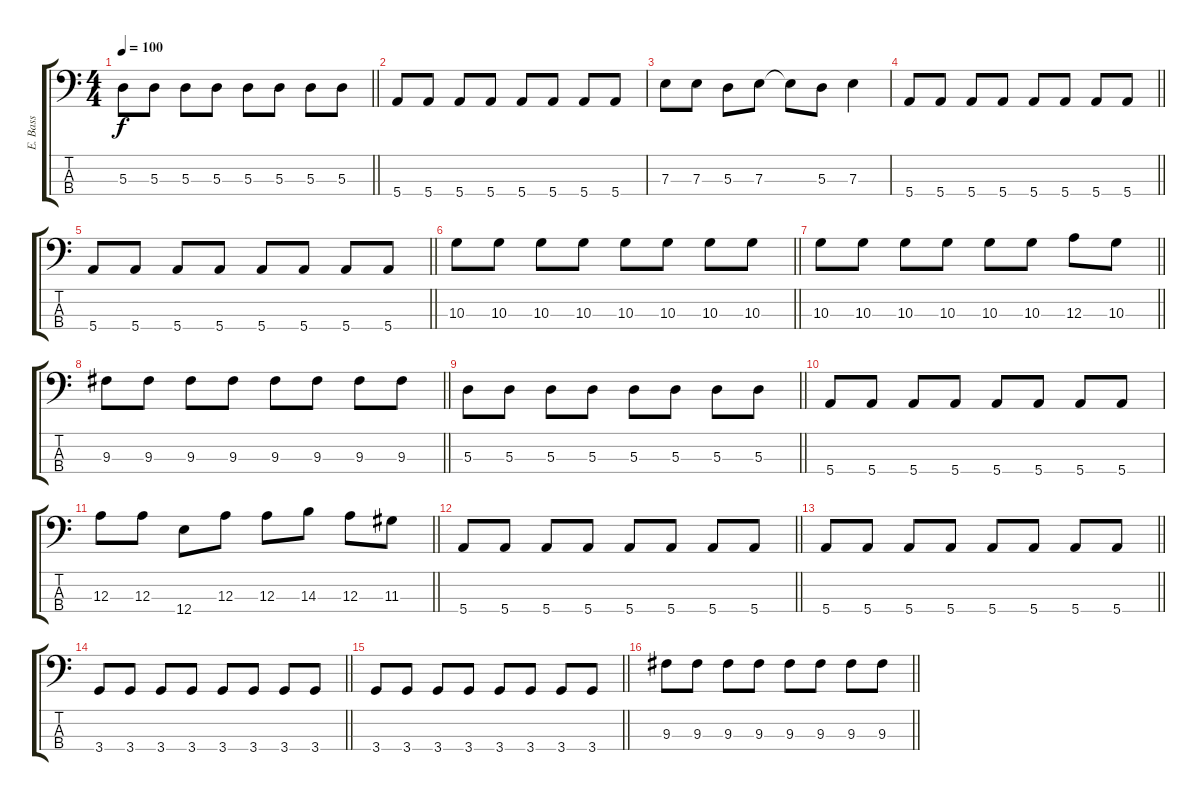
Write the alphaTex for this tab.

\track ("E. Bass" "E. Bass") {instrument electricbassfinger}
\staff {score tabs}
\tuning (G2 D2 A1 E1) {hide}
\ts (4 4)
\tempo 100
\clef f4
\barLineRight lightlight
\ks c
5.3.8{dy f} 5.3.8 5.3.8 5.3.8 5.3.8 5.3.8 5.3.8 5.3.8 |
5.4.8 5.4.8 5.4.8 5.4.8 5.4.8 5.4.8 5.4.8 5.4.8 |
7.3.8 7.3.8 5.3.8 7.3.8 7.3{t}.8 5.3.8 7.3.4 |
\barLineRight lightlight
5.4.8 5.4.8 5.4.8 5.4.8 5.4.8 5.4.8 5.4.8 5.4.8 |
\barLineRight lightlight
5.4.8 5.4.8 5.4.8 5.4.8 5.4.8 5.4.8 5.4.8 5.4.8 |
\barLineRight lightlight
10.3.8 10.3.8 10.3.8 10.3.8 10.3.8 10.3.8 10.3.8 10.3.8 |
\barLineRight lightlight
10.3.8 10.3.8 10.3.8 10.3.8 10.3.8 10.3.8 12.3.8 10.3.8 |
\barLineRight lightlight
9.3.8 9.3.8 9.3.8 9.3.8 9.3.8 9.3.8 9.3.8 9.3.8 |
\barLineRight lightlight
5.3.8 5.3.8 5.3.8 5.3.8 5.3.8 5.3.8 5.3.8 5.3.8 |
5.4.8 5.4.8 5.4.8 5.4.8 5.4.8 5.4.8 5.4.8 5.4.8 |
\barLineRight lightlight
12.3.8 12.3.8 12.4.8 12.3.8 12.3.8 14.3.8 12.3.8 11.3.8 |
\barLineRight lightlight
5.4.8 5.4.8 5.4.8 5.4.8 5.4.8 5.4.8 5.4.8 5.4.8 |
\barLineRight lightlight
5.4.8 5.4.8 5.4.8 5.4.8 5.4.8 5.4.8 5.4.8 5.4.8 |
\barLineRight lightlight
3.4.8 3.4.8 3.4.8 3.4.8 3.4.8 3.4.8 3.4.8 3.4.8 |
\barLineRight lightlight
3.4.8 3.4.8 3.4.8 3.4.8 3.4.8 3.4.8 3.4.8 3.4.8 |
\barLineRight lightlight
9.3.8 9.3.8 9.3.8 9.3.8 9.3.8 9.3.8 9.3.8 9.3.8
